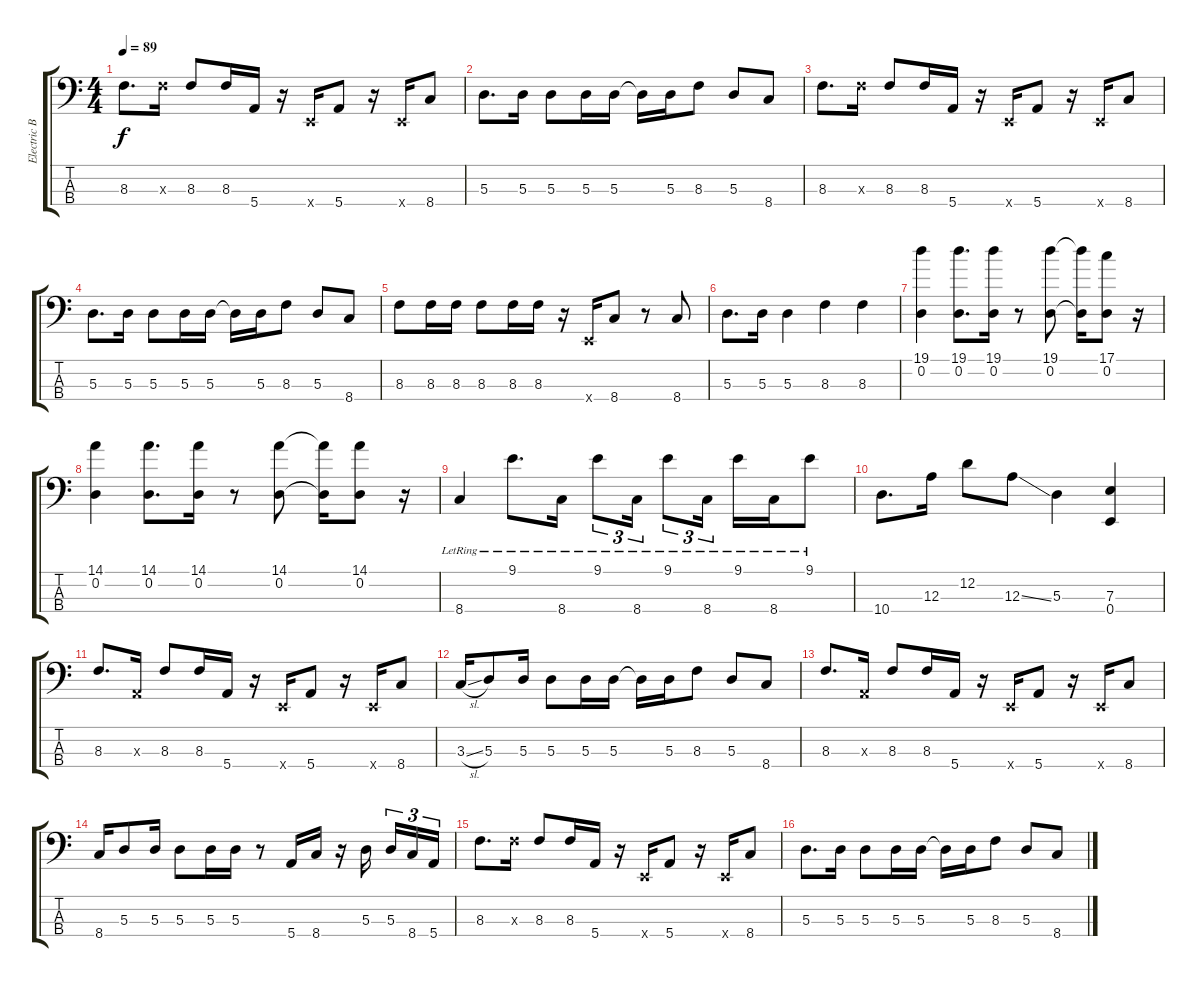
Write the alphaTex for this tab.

\track ("Electric Bass" "Electric B") {instrument electricbassfinger}
\staff {score tabs}
\tuning (G2 D2 A1 E1) {hide}
\ts (4 4)
\tempo 89
\clef f4
\ks c
8.3.8{d dy f} 8.3{x}.16 8.3.8 8.3.16 5.4.16 r.16 0.4{x}.16 5.4.8 r.16 0.4{x}.16 8.4.8 |
5.3.8{d} 5.3.16 5.3.8 5.3.16 5.3.16 5.3{t}.16 5.3.16 8.3.8 5.3.8 8.4.8 |
8.3.8{d} 8.3{x}.16 8.3.8 8.3.16 5.4.16 r.16 0.4{x}.16 5.4.8 r.16 0.4{x}.16 8.4.8 |
5.3.8{d} 5.3.16 5.3.8 5.3.16 5.3.16 5.3{t}.16 5.3.16 8.3.8 5.3.8 8.4.8 |
8.3.8 8.3.16 8.3.16 8.3.8 8.3.16 8.3.16 r.16 0.4{x}.16 8.4.8 r.8 8.4.8 |
5.3.8{d} 5.3.16 5.3.4 8.3.4 8.3.4 |
(19.1 0.2).4 (19.1 0.2).8{d} (19.1 0.2).16 r.8 (19.1 0.2).8 (19.1{t} 0.2{t}).16 (17.1 0.2).8 r.16 |
(14.1 0.2).4 (14.1 0.2).8{d} (14.1 0.2).16 r.8 (14.1 0.2).8 (14.1{t} 0.2{t}).16 (14.1 0.2).8 r.16 |
8.4{lr}.4 9.1{lr}.8{d} 8.4{lr}.16 9.1{lr}.8{tu (3 2)} 8.4{lr}.16{tu (3 2)} 9.1{lr}.8{tu (3 2)} 8.4{lr}.16{tu (3 2)} 9.1{lr}.16 8.4{lr}.16 9.1{lr}.8 |
10.4.8{d} 12.3.16 12.2.8 12.3{ss}.8 5.3.4 (7.3 0.4).4 |
8.3.8{d} 0.3{x}.16 8.3.8 8.3.16 5.4.16 r.16 0.4{x}.16 5.4.8 r.16 0.4{x}.16 8.4.8 |
3.3{sl}.16 5.3.8 5.3.16 5.3.8 5.3.16 5.3.16 5.3{t}.16 5.3.16 8.3.8 5.3.8 8.4.8 |
8.3.8{d} 0.3{x}.16 8.3.8 8.3.16 5.4.16 r.16 0.4{x}.16 5.4.8 r.16 0.4{x}.16 8.4.8 |
8.4.16 5.3.8 5.3.16 5.3.8 5.3.16 5.3.16 r.8 5.4.16 8.4.16 r.16 5.3.16 5.3.16{tu (3 2)} 8.4.16{tu (3 2)} 5.4.16{tu (3 2)} |
8.3.8{d} 8.3{x}.16 8.3.8 8.3.16 5.4.16 r.16 0.4{x}.16 5.4.8 r.16 0.4{x}.16 8.4.8 |
5.3.8{d} 5.3.16 5.3.8 5.3.16 5.3.16 5.3{t}.16 5.3.16 8.3.8 5.3.8 8.4.8
